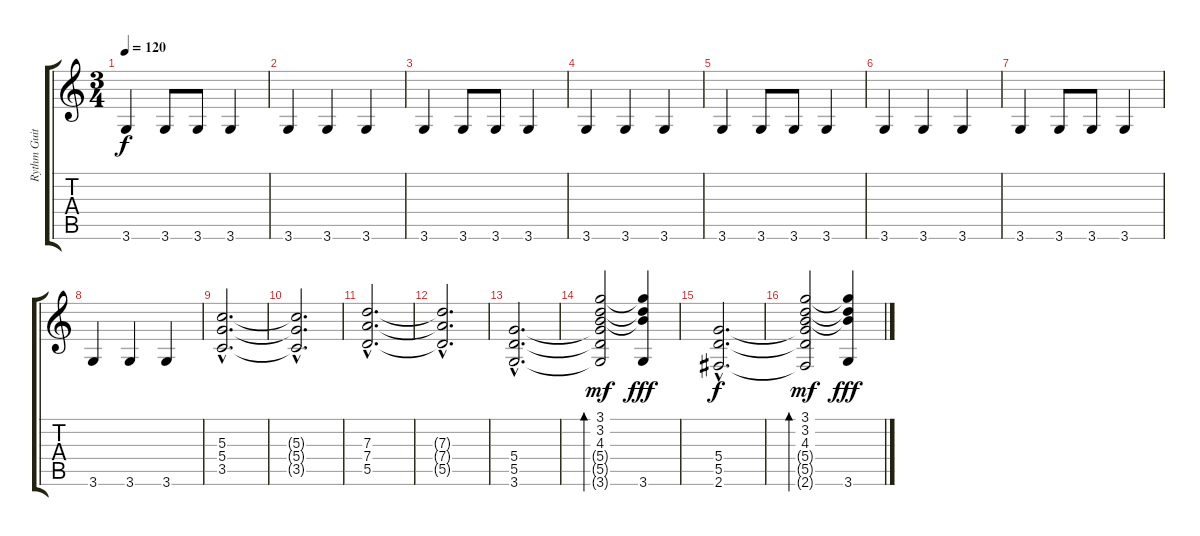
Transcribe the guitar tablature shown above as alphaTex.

\track ("Rythm Guitar" "Rythm Guit") {instrument distortionguitar}
\staff {score tabs}
\tuning (E4 B3 G3 D3 A2 E2) {hide}
\ts (3 4)
\tempo 120
\clef g2
\ks c
3.6.4{dy f} 3.6.8 3.6.8 3.6.4 |
3.6.4 3.6.4 3.6.4 |
3.6.4 3.6.8 3.6.8 3.6.4 |
3.6.4 3.6.4 3.6.4 |
3.6.4 3.6.8 3.6.8 3.6.4 |
3.6.4 3.6.4 3.6.4 |
3.6.4 3.6.8 3.6.8 3.6.4 |
3.6.4 3.6.4 3.6.4 |
(5.3{hac} 5.4{hac} 3.5{hac}).2{d} |
(5.3{hac t} 5.4{hac t} 3.5{hac t}).2{d} |
(7.3{hac} 7.4{hac} 5.5{hac}).2{d} |
(7.3{hac t} 7.4{hac t} 5.5{hac t}).2{d} |
(5.4{hac} 5.5{hac} 3.6{hac}).2{d} |
(3.1 3.2 4.3 5.4{t} 5.5{t} 3.6{t}).2{bd 240 dy mf} (3.1{t} 3.2{t} 4.3{t} 3.6).4{dy fff} |
(5.4{hac} 5.5{hac} 2.6{hac}).2{d dy f} |
(3.1 3.2 4.3 5.4{t} 5.5{t} 2.6{t}).2{bd 240 dy mf} (3.1{t} 3.2{t} 4.3{t} 3.6).4{dy fff}
